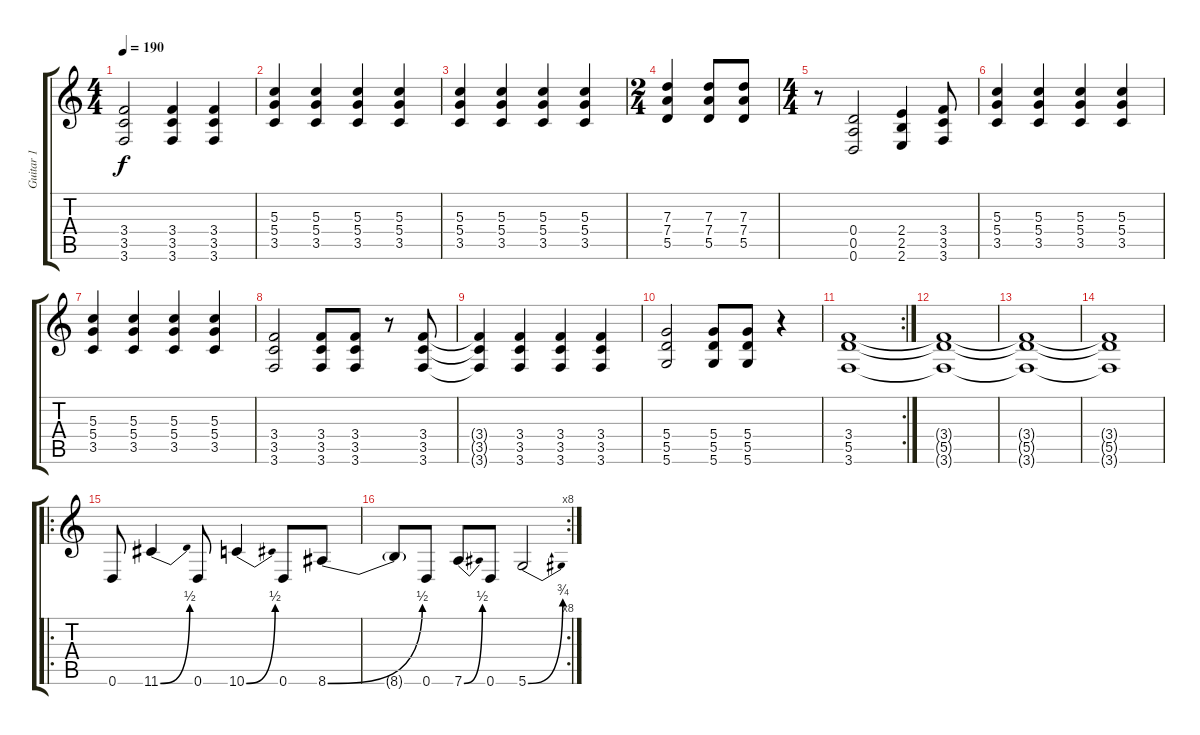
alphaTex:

\track ("Guitar 1" "Guitar 1") {instrument overdrivenguitar}
\staff {score tabs}
\tuning (E4 B3 G3 D3 A2 D2) {hide}
\ts (4 4)
\tempo 190
\clef g2
\ks c
(3.4 3.5 3.6).2{dy f} (3.4 3.5 3.6).4 (3.4 3.5 3.6).4 |
(5.3 5.4 3.5).4 (5.3 5.4 3.5).4 (5.3 5.4 3.5).4 (5.3 5.4 3.5).4 |
(5.3 5.4 3.5).4 (5.3 5.4 3.5).4 (5.3 5.4 3.5).4 (5.3 5.4 3.5).4 |
\ts (2 4)
(7.3 7.4 5.5).4 (7.3 7.4 5.5).8 (7.3 7.4 5.5).8 |
\ts (4 4)
r.8 (0.4 0.5 0.6).2 (2.4 2.5 2.6).4 (3.4 3.5 3.6).8 |
(5.3 5.4 3.5).4 (5.3 5.4 3.5).4 (5.3 5.4 3.5).4 (5.3 5.4 3.5).4 |
(5.3 5.4 3.5).4 (5.3 5.4 3.5).4 (5.3 5.4 3.5).4 (5.3 5.4 3.5).4 |
(3.4 3.5 3.6).2 (3.4 3.5 3.6).8 (3.4 3.5 3.6).8 r.8 (3.4 3.5 3.6).8 |
(3.4{t} 3.5{t} 3.6{t}).4 (3.4 3.5 3.6).4 (3.4 3.5 3.6).4 (3.4 3.5 3.6).4 |
(5.4 5.5 5.6).2 (5.4 5.5 5.6).8 (5.4 5.5 5.6).8 r.4 |
\rc 2
(3.4 5.5 3.6).1 |
(3.4{t} 5.5{t} 3.6{t}).1 |
(3.4{t} 5.5{t} 3.6{t}).1 |
(3.4{t} 5.5{t} 3.6{t}).1 |
\ro
0.6.8 11.6{be (bend 0 0 60 2)}.4 0.6.8 10.6{be (bend 0 0 60 2)}.4 0.6.8 8.6{be (bend 0 0 60 2)}.8 |
\rc 8
8.6{t}.8 0.6.8 7.6{be (bend 0 0 60 2)}.8 0.6.8 5.6{be (bend 0 0 60 3)}.2
